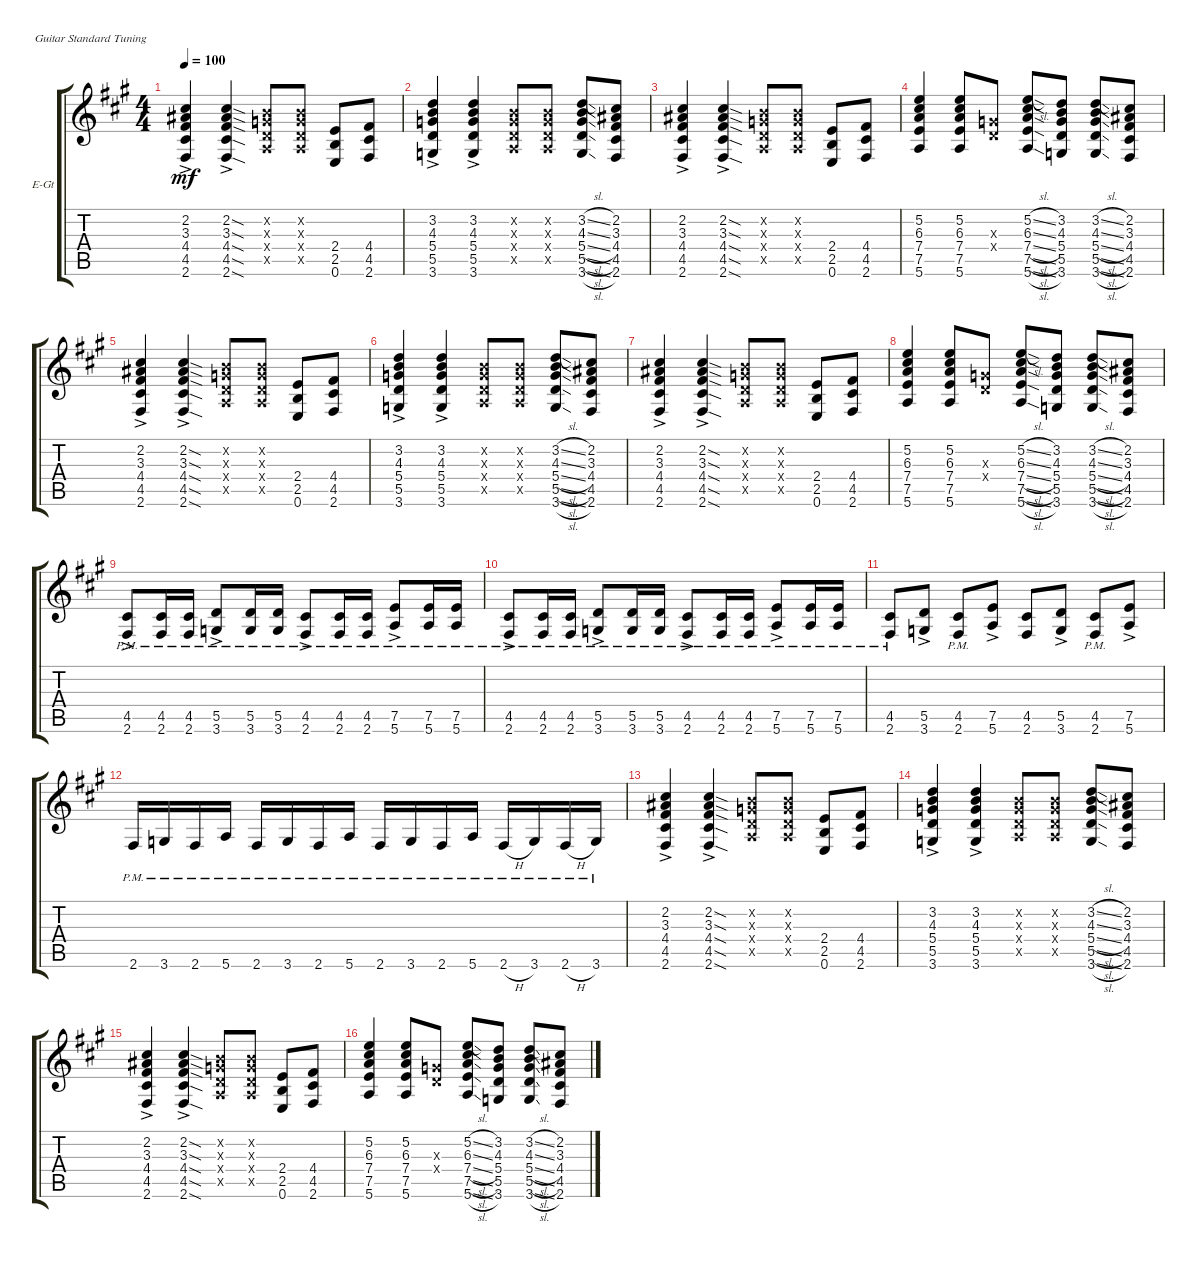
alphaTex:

\bracketExtendMode groupsimilarinstruments
\firstSystemTrackNameOrientation horizontal
\otherSystemsTrackNameOrientation horizontal
\track ("3 Guitar" "E-Gt") {instrument distortionguitar}
\staff {score tabs}
\tuning (E4 B3 G3 D3 A2 E2)
\ts (4 4)
\tempo 100
\clef g2
\scale
1.07062
\ks a
(4.4{ac} 4.5{ac} 2.6{ac} 3.3{ac} 2.2{ac}).4{dy mf} (4.4{sod ac} 4.5{sod ac} 2.6{sod ac} 2.2{sod ac} 3.3{sod ac}).4 (0.2{x} 0.3{x} 0.4{x} 0.5{x}).8 (0.2{x} 0.3{x} 0.4{x} 0.5{x}).8 (2.4 2.5 0.6).8 (4.4 4.5 2.6).8 |
\scale
0.929382 (5.4{ac} 5.5{ac} 3.6{ac} 4.3{ac} 3.2{ac}).4 (5.4{ac} 5.5{ac} 3.6{ac} 4.3{ac} 3.2{ac}).4 (0.2{x} 0.3{x} 0.4{x} 0.5{x}).8 (0.2{x} 0.3{x} 0.4{x} 0.5{x}).8 (5.4{sl} 5.5{sl} 3.6{sl} 4.3{sl} 3.2{sl}).8 (4.4 4.5 2.6 3.3 2.2).8 |
\scale
1.07062 (4.4{ac} 4.5{ac} 2.6{ac} 3.3{ac} 2.2{ac}).4 (4.4{sod ac} 4.5{sod ac} 2.6{sod ac} 2.2{sod ac} 3.3{sod ac}).4 (0.2{x} 0.3{x} 0.4{x} 0.5{x}).8 (0.2{x} 0.3{x} 0.4{x} 0.5{x}).8 (2.4 2.5 0.6).8 (4.4 4.5 2.6).8 |
\scale
0.929382 (7.4 7.5 5.6 6.3 5.2).4 (7.4 7.5 5.6 6.3 5.2).8 (0.4{x} 0.3{x}).8 (7.4{sl} 7.5{sl} 5.6{sl} 6.3{sl} 5.2{sl}).8 (5.4 5.5 3.6 4.3 3.2).8 (5.4{sl} 5.5{sl} 3.6{sl} 4.3{sl} 3.2{sl}).8 (4.4 4.5 2.6 3.3 2.2).8 |
\scale
1.07062 (4.4{ac} 4.5{ac} 2.6{ac} 3.3{ac} 2.2{ac}).4 (4.4{sod ac} 4.5{sod ac} 2.6{sod ac} 2.2{sod ac} 3.3{sod ac}).4 (0.2{x} 0.3{x} 0.4{x} 0.5{x}).8 (0.2{x} 0.3{x} 0.4{x} 0.5{x}).8 (2.4 2.5 0.6).8 (4.4 4.5 2.6).8 |
\scale
0.929382 (5.4{ac} 5.5{ac} 3.6{ac} 4.3{ac} 3.2{ac}).4 (5.4{ac} 5.5{ac} 3.6{ac} 4.3{ac} 3.2{ac}).4 (0.2{x} 0.3{x} 0.4{x} 0.5{x}).8 (0.2{x} 0.3{x} 0.4{x} 0.5{x}).8 (5.4{sl} 5.5{sl} 3.6{sl} 4.3{sl} 3.2{sl}).8 (4.4 4.5 2.6 3.3 2.2).8 |
\scale
1.07062 (4.4{ac} 4.5{ac} 2.6{ac} 3.3{ac} 2.2{ac}).4 (4.4{sod ac} 4.5{sod ac} 2.6{sod ac} 2.2{sod ac} 3.3{sod ac}).4 (0.2{x} 0.3{x} 0.4{x} 0.5{x}).8 (0.2{x} 0.3{x} 0.4{x} 0.5{x}).8 (2.4 2.5 0.6).8 (4.4 4.5 2.6).8 |
\scale
0.929382 (7.4 7.5 5.6 6.3 5.2).4 (7.4 7.5 5.6 6.3 5.2).8 (0.4{x} 0.3{x}).8 (7.4{sl} 7.5{sl} 5.6{sl} 6.3{sl} 5.2{sl}).8 (5.4 5.5 3.6 4.3 3.2).8 (5.4{sl} 5.5{sl} 3.6{sl} 4.3{sl} 3.2{sl}).8 (4.4 4.5 2.6 3.3 2.2).8 |
\scale
1.07062 (4.5{ac pm} 2.6{pm}).8 (4.5{pm} 2.6{pm}).16 (4.5{pm} 2.6{pm}).16 (5.5{pm} 3.6{ac pm}).8 (5.5{pm} 3.6{pm}).16 (5.5{pm} 3.6{pm}).16 (4.5{pm} 2.6{ac pm}).8 (4.5{pm} 2.6{pm}).16 (4.5{pm} 2.6{pm}).16 (7.5{pm} 5.6{ac pm}).8 (7.5{pm} 5.6{pm}).16 (7.5{pm} 5.6{pm}).16 |
\scale
0.929382 (4.5{pm} 2.6{ac pm}).8 (4.5{pm} 2.6{pm}).16 (4.5{pm} 2.6{pm}).16 (5.5{pm} 3.6{ac pm}).8 (5.5{pm} 3.6{pm}).16 (5.5{pm} 3.6{pm}).16 (4.5{pm} 2.6{ac pm}).8 (4.5{pm} 2.6{pm}).16 (4.5{pm} 2.6{pm}).16 (7.5{pm} 5.6{ac pm}).8 (7.5{pm} 5.6{pm}).16 (7.5{pm} 5.6{pm}).16 |
\scale
1.07062 (2.6{pm} 4.5).8 (5.5 3.6{ac}).8 (2.6{pm} 4.5).8 (7.5 5.6{ac}).8 (2.6 4.5).8 (5.5 3.6{ac}).8 (2.6{pm} 4.5).8 (7.5 5.6{ac}).8 |
\scale
0.929382 2.6{pm}.16 3.6{pm}.16 2.6{pm}.16 5.6{pm}.16 2.6{pm}.16 3.6{pm}.16 2.6{pm}.16 5.6{pm}.16 2.6{pm}.16 3.6{pm}.16 2.6{pm}.16 5.6{pm}.16 2.6{h pm}.16 3.6{pm}.16 2.6{h pm}.16 3.6{pm}.16 |
\scale
1.07062 (4.4{ac} 4.5{ac} 2.6{ac} 3.3{ac} 2.2{ac}).4 (4.4{sod ac} 4.5{sod ac} 2.6{sod ac} 2.2{sod ac} 3.3{sod ac}).4 (0.2{x} 0.3{x} 0.4{x} 0.5{x}).8 (0.2{x} 0.3{x} 0.4{x} 0.5{x}).8 (2.4 2.5 0.6).8 (4.4 4.5 2.6).8 |
\scale
0.929382 (5.4{ac} 5.5{ac} 3.6{ac} 4.3{ac} 3.2{ac}).4 (5.4{ac} 5.5{ac} 3.6{ac} 4.3{ac} 3.2{ac}).4 (0.2{x} 0.3{x} 0.4{x} 0.5{x}).8 (0.2{x} 0.3{x} 0.4{x} 0.5{x}).8 (5.4{sl} 5.5{sl} 3.6{sl} 4.3{sl} 3.2{sl}).8 (4.4 4.5 2.6 3.3 2.2).8 |
\scale
1.07062 (4.4{ac} 4.5{ac} 2.6{ac} 3.3{ac} 2.2{ac}).4 (4.4{sod ac} 4.5{sod ac} 2.6{sod ac} 2.2{sod ac} 3.3{sod ac}).4 (0.2{x} 0.3{x} 0.4{x} 0.5{x}).8 (0.2{x} 0.3{x} 0.4{x} 0.5{x}).8 (2.4 2.5 0.6).8 (4.4 4.5 2.6).8 |
\scale
0.929382 (7.4 7.5 5.6 6.3 5.2).4 (7.4 7.5 5.6 6.3 5.2).8 (0.4{x} 0.3{x}).8 (7.4{sl} 7.5{sl} 5.6{sl} 6.3{sl} 5.2{sl}).8 (5.4 5.5 3.6 4.3 3.2).8 (5.4{sl} 5.5{sl} 3.6{sl} 4.3{sl} 3.2{sl}).8 (4.4 4.5 2.6 3.3 2.2).8
